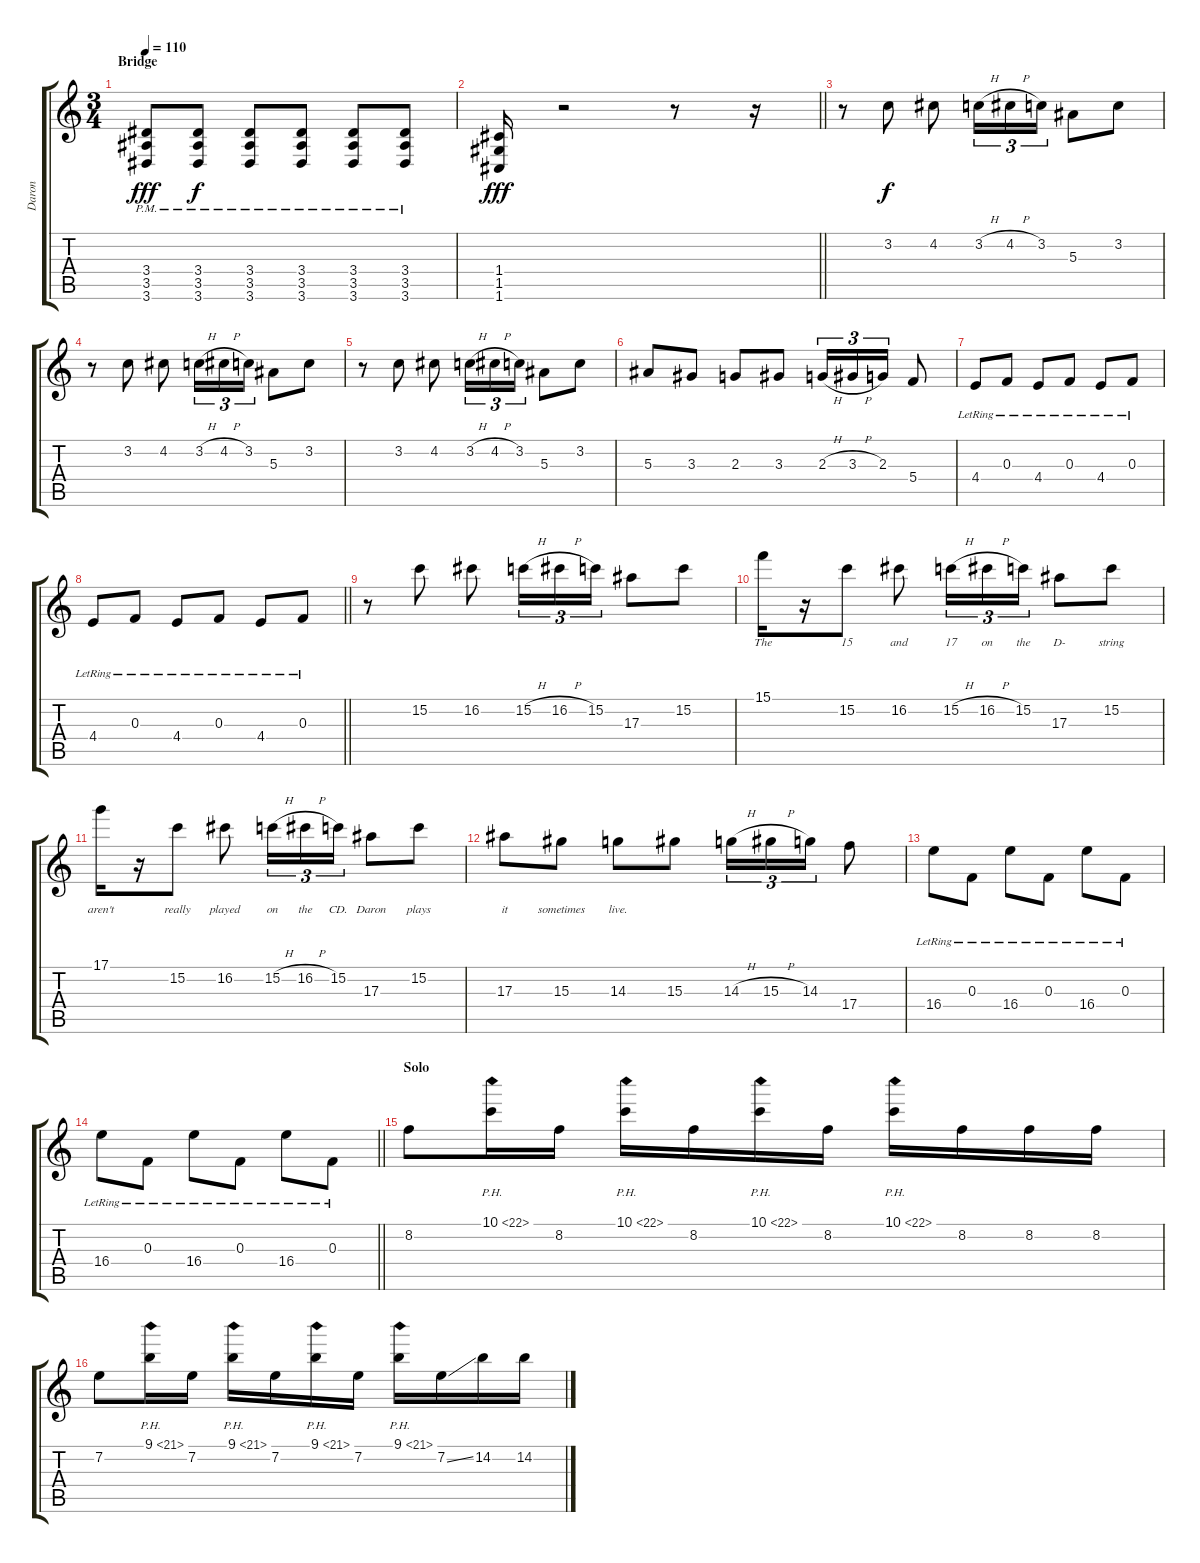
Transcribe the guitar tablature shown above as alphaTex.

\track ("Daron" "Daron") {instrument distortionguitar}
\staff {score tabs}
\tuning (D4 A3 F3 C3 G2 C2) {hide}
\ts (3 4)
\section ("" "Bridge")
\tempo 110
\clef g2
\ks c
(3.4{pm} 3.5{pm} 3.6{pm}).8{dy fff} (3.4{pm} 3.5{pm} 3.6{pm}).8{dy f} (3.4{pm} 3.5{pm} 3.6{pm}).8 (3.4{pm} 3.5{pm} 3.6{pm}).8 (3.4{pm} 3.5{pm} 3.6{pm}).8 (3.4{pm} 3.5{pm} 3.6{pm}).8 |
\barLineRight lightlight
(1.4 1.5 1.6).16{dy fff} r.2 r.8 r.16 |
r.8 3.2.8{dy f} 4.2.8 3.2{h}.16{tu (3 2)} 4.2{h}.16{tu (3 2)} 3.2.16{tu (3 2)} 5.3.8 3.2.8 |
r.8 3.2.8 4.2.8 3.2{h}.16{tu (3 2)} 4.2{h}.16{tu (3 2)} 3.2.16{tu (3 2)} 5.3.8 3.2.8 |
r.8 3.2.8 4.2.8 3.2{h}.16{tu (3 2)} 4.2{h}.16{tu (3 2)} 3.2.16{tu (3 2)} 5.3.8 3.2.8 |
5.3.8 3.3.8 2.3.8 3.3.8 2.3{h}.16{tu (3 2)} 3.3{h}.16{tu (3 2)} 2.3.16{tu (3 2)} 5.4.8 |
4.4{lr}.8 0.3{lr}.8 4.4{lr}.8 0.3{lr}.8 4.4{lr}.8 0.3{lr}.8 |
\barLineRight lightlight
4.4{lr}.8 0.3{lr}.8 4.4{lr}.8 0.3{lr}.8 4.4{lr}.8 0.3{lr}.8 |
r.8 15.2.8 16.2.8 15.2{h}.16{tu (3 2)} 16.2{h}.16{tu (3 2)} 15.2.16{tu (3 2)} 17.3.8 15.2.8 |
15.1.16{lyrics (0 "The") lyrics (1 "") lyrics (2 "") lyrics (3 "") lyrics (4 "")} r.16 15.2.8{lyrics (0 "15") lyrics (1 "") lyrics (2 "") lyrics (3 "") lyrics (4 "")} 16.2.8{lyrics (0 "and") lyrics (1 "") lyrics (2 "") lyrics (3 "") lyrics (4 "")} 15.2{h}.16{tu (3 2) lyrics (0 "17") lyrics (1 "") lyrics (2 "") lyrics (3 "") lyrics (4 "")} 16.2{h}.16{tu (3 2) lyrics (0 "on") lyrics (1 "") lyrics (2 "") lyrics (3 "") lyrics (4 "")} 15.2.16{tu (3 2) lyrics (0 "the") lyrics (1 "") lyrics (2 "") lyrics (3 "") lyrics (4 "")} 17.3.8{lyrics (0 "D-") lyrics (1 "") lyrics (2 "") lyrics (3 "") lyrics (4 "")} 15.2.8{lyrics (0 "string") lyrics (1 "") lyrics (2 "") lyrics (3 "") lyrics (4 "")} |
17.1.16{lyrics (0 "aren't") lyrics (1 "") lyrics (2 "") lyrics (3 "") lyrics (4 "")} r.16 15.2.8{lyrics (0 "really") lyrics (1 "") lyrics (2 "") lyrics (3 "") lyrics (4 "")} 16.2.8{lyrics (0 "played") lyrics (1 "") lyrics (2 "") lyrics (3 "") lyrics (4 "")} 15.2{h}.16{tu (3 2) lyrics (0 "on") lyrics (1 "") lyrics (2 "") lyrics (3 "") lyrics (4 "")} 16.2{h}.16{tu (3 2) lyrics (0 "the") lyrics (1 "") lyrics (2 "") lyrics (3 "") lyrics (4 "")} 15.2.16{tu (3 2) lyrics (0 "CD.") lyrics (1 "") lyrics (2 "") lyrics (3 "") lyrics (4 "")} 17.3.8{lyrics (0 "Daron") lyrics (1 "") lyrics (2 "") lyrics (3 "") lyrics (4 "")} 15.2.8{lyrics (0 "plays") lyrics (1 "") lyrics (2 "") lyrics (3 "") lyrics (4 "")} |
17.3.8{lyrics (0 "it") lyrics (1 "") lyrics (2 "") lyrics (3 "") lyrics (4 "")} 15.3.8{lyrics (0 "sometimes") lyrics (1 "") lyrics (2 "") lyrics (3 "") lyrics (4 "")} 14.3.8{lyrics (0 "live.") lyrics (1 "") lyrics (2 "") lyrics (3 "") lyrics (4 "")} 15.3.8 14.3{h}.16{tu (3 2)} 15.3{h}.16{tu (3 2)} 14.3.16{tu (3 2)} 17.4.8 |
16.4{lr}.8 0.3{lr}.8 16.4{lr}.8 0.3{lr}.8 16.4{lr}.8 0.3{lr}.8 |
\barLineRight lightlight
16.4{lr}.8 0.3{lr}.8 16.4{lr}.8 0.3{lr}.8 16.4{lr}.8 0.3{lr}.8 |
\section ("" "Solo")
8.2.8 10.1{ph 12}.16 8.2.16 10.1{ph 12}.16 8.2.16 10.1{ph 12}.16 8.2.16 10.1{ph 12}.16 8.2.16 8.2.16 8.2.16 |
7.2.8 9.1{ph 12}.16 7.2.16 9.1{ph 12}.16 7.2.16 9.1{ph 12}.16 7.2.16 9.1{ph 12}.16 7.2{ss}.16 14.2.16 14.2.16
